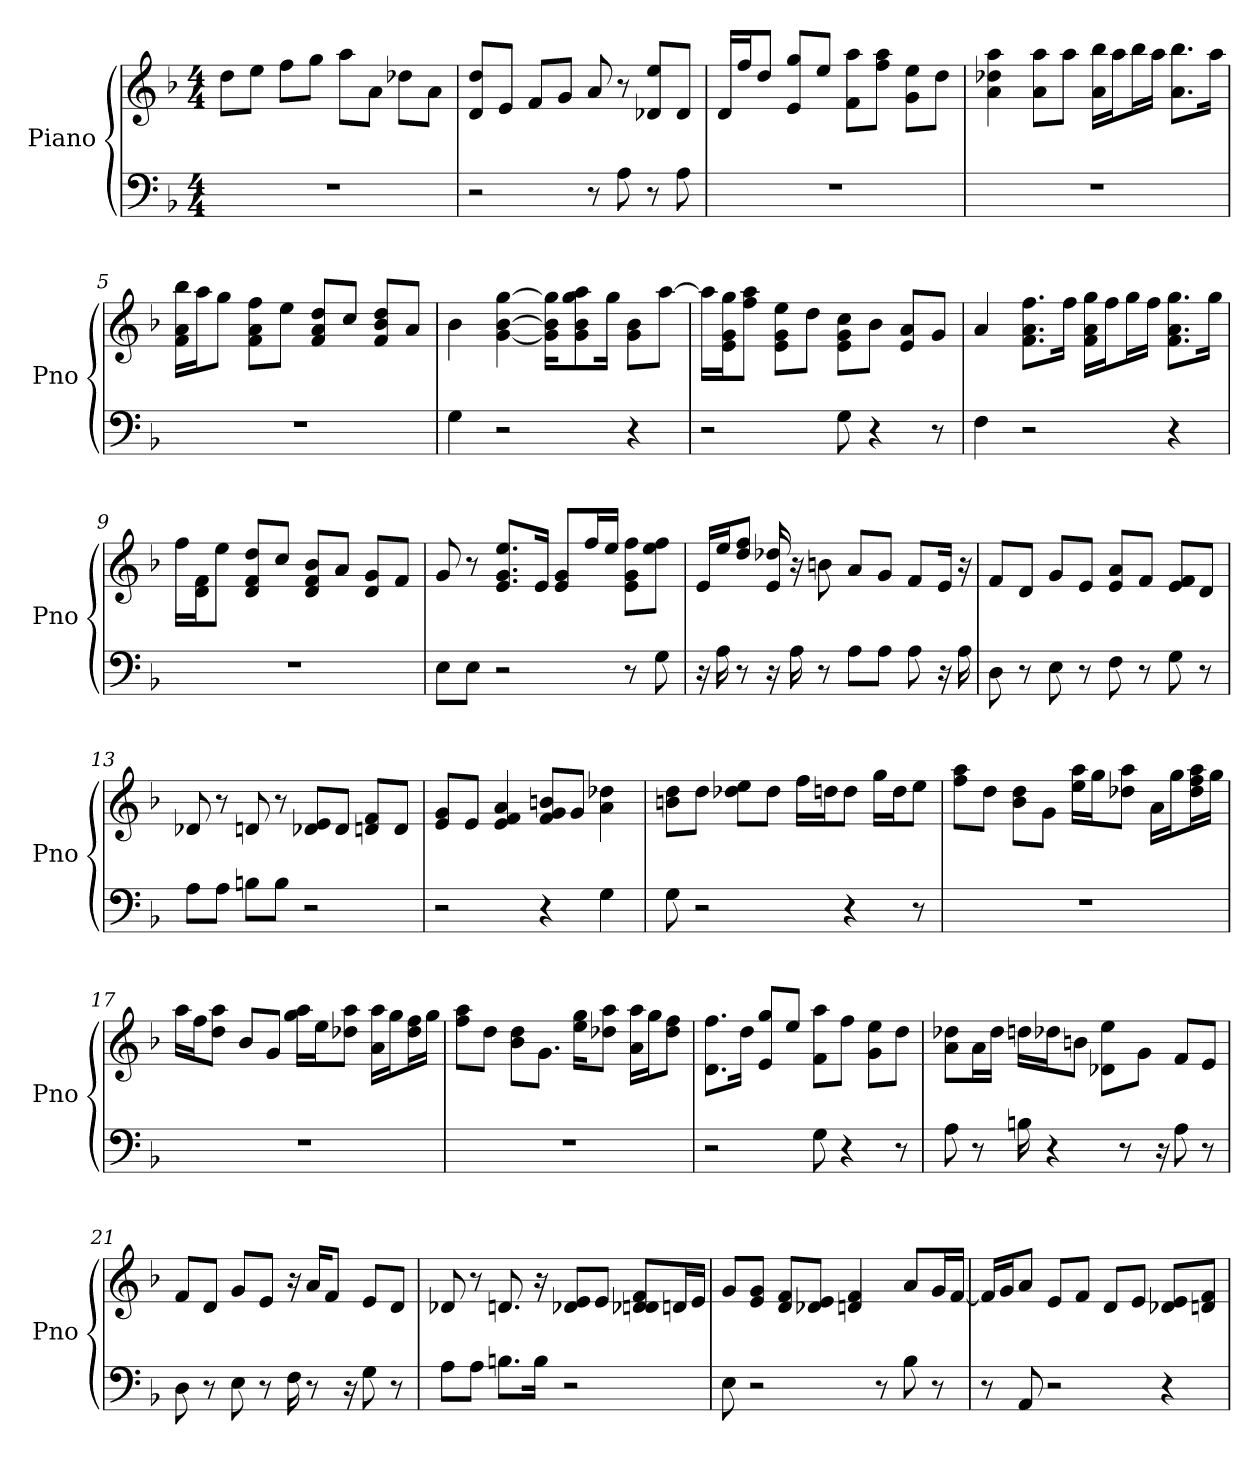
**kern	**kern
*part1	*part1
*staff2	*staff1
*I"Piano	*
*I'Pno	*
*clefF4	*clefG2
*k[b-]	*k[b-]
*F:	*F:
*M4/4	*M4/4
*MM200	*MM200
=1	=1
1r	8dd\L
.	8ee\J
.	8ff\L
.	8gg\J
.	8aa\L
.	8a\J
.	8dd-\L
.	8a\J
=2	=2
2r	8d/ 8dd/L
.	8e/J
.	8f/L
.	8g/J
8r	8a
8A	8r
8r	8d-/ 8ee/L
8A	8d-/J
=3	=3
1r	16d/LL
.	16ff/J
.	8dd/J
.	8e/ 8gg/L
.	8ee/J
.	8aa\ 8f\L
.	8aa\ 8ff\J
.	8g\ 8ee\L
.	8dd\J
=4	=4
1r	4aa 4dd- 4a
.	8aa\ 8a\L
.	8aa\J
.	16bb-\ 16a\LL
.	16aa\J
.	16bb-\L
.	16aa\JJ
.	8.bb-\ 8.a\L
.	16aa\Jk
=5	=5
1r	16bb-\ 16f\ 16a\LL
.	16aa\J
.	8gg\J
.	8a\ 8ff\ 8f\L
.	8ee\J
.	8f/ 8dd/ 8a/L
.	8cc/J
.	8b-/ 8f/ 8dd/L
.	8a/J
=6	=6
4G	4b-
2r	[4b- [4g [4gg
.	16b-]\ 16g]\ 16gg]\KL
.	8b-\ 8aa\ 8g\ 8gg\
.	16gg\Jk
4r	8b-\ 8g\L
.	[8aa\J
=7	=7
2r	16aa\LL]
.	16e\ 16g\ 16gg\J
.	8aa\ 8ff\J
.	8ee\ 8g\ 8e\L
.	8dd\J
8G	8cc\ 8g\ 8e\L
4r	8b-\J
.	8a/ 8e/L
8r	8g/J
=8	=8
4F	4a
2r	8.a\ 8.ff\ 8.f\L
.	16ff\Jk
.	16a\ 16gg\ 16f\LL
.	16ff\J
.	16gg\L
.	16ff\JJ
4r	8.gg\ 8.a\ 8.f\L
.	16gg\Jk
=9	=9
1r	16ff\LL
.	16d\ 16f\J
.	8ee\J
.	8d/ 8dd/ 8f/L
.	8cc/J
.	8d/ 8f/ 8b-/L
.	8a/J
.	8d/ 8g/L
.	8f/J
=10	=10
8E\L	8g
8E\J	8r
2r	8.ee/ 8.e/ 8.g/L
.	16e/Jk
.	8e/ 8g/L
.	16ff/L
.	16ee/JJ
8r	8g\ 8ff\ 8e\L
8G	8ff\ 8ee\J
=11	=11
16r	16e/LL
16A	16ee/J
8r	8ff/ 8dd/J
16r	16e 16dd-
16A	16r
8r	8b
8A\L	8a/L
8A\J	8g/J
8A	8f/L
16r	16e/Jk
16A	16r
=12	=12
8D	8f/L
8r	8d/J
8E	8g/L
8r	8e/J
8F	8e/ 8a/L
8r	8f/J
8G	8f/ 8e/L
8r	8d/J
=13	=13
8A\L	8d-
8A\J	8r
8B\L	8d
8B\J	8r
2r	8d-/ 8e/L
.	8d-/J
.	8d/ 8f/L
.	8d/J
=14	=14
2r	8g/ 8e/L
.	8e/J
.	4e 4a 4f
4r	8g/ 8b/ 8f/L
.	8g/J
4G	4a 4dd-
=15	=15
8G	8b\ 8dd\L
2r	8dd\J
.	8dd-\ 8ee\L
.	8dd-\J
.	16ff\LL
.	16dd\J
4r	8dd\J
.	16gg\LL
.	16dd\J
8r	8ee\J
=16	=16
1r	8aa\ 8ff\L
.	8dd\J
.	8dd\ 8b-\L
.	8g\J
.	16aa\ 16ee\LL
.	16gg\J
.	8dd-\ 8aa\J
.	16a\LL
.	16gg\J
.	16aa\ 16dd-\ 16ff\L
.	16gg\JJ
=17	=17
1r	16aa\LL
.	16ff\J
.	8dd\ 8aa\J
.	8b-/L
.	8g/J
.	16gg\ 16aa\LL
.	16ee\J
.	8dd-\ 8aa\J
.	16a\ 16aa\LL
.	16gg\J
.	16dd-\ 16ff\L
.	16gg\JJ
=18	=18
1r	8ff\ 8aa\L
.	8dd\J
.	8dd\ 8b-\L
.	8.g\J
.	16ee\ 16gg\KL
.	8aa\ 8dd-\J
.	16aa\ 16a\LL
.	16gg\J
.	8ff\ 8dd-\J
=19	=19
2r	8.ff\ 8.d\L
.	16dd\Jk
.	8e/ 8gg/L
.	8ee/J
8G	8aa\ 8f\L
4r	8ff\J
.	8g\ 8ee\L
8r	8dd\J
=20	=20
8A	8dd-\ 8a\L
8r	16a\L
.	16dd-\JJ
16B	16dd\LL
4r	16dd-\J
.	8b\J
.	8ee\ 8d-\L
8r	.
.	8g\J
16r	.
8A	8f/L
8r	8e/J
=21	=21
8D	8f/L
8r	8d/J
8E	8g/L
8r	8e/J
16F	16r
8r	16a/KL
.	8f/J
16r	.
8G	8e/L
8r	8d/J
=22	=22
8A\L	8d-
8A\J	8r
8.B\L	8.d
16B\Jk	16r
2r	8e/ 8d-/L
.	8e/J
.	8d/ 8f/ 8d-/L
.	16d/L
.	16e/JJ
=23	=23
8E	8g/L
2r	8g/ 8e/J
.	8f/ 8d/L
.	8d-/ 8e/J
.	4d 4f
8r	.
8B-	8a/L
8r	16g/L
.	[16f/JJ
=24	=24
8r	16f/LL]
.	16g/J
8AA	8a/J
2r	8e/L
.	8f/J
.	8d/L
.	8e/J
4r	8e/ 8d-/L
.	8f/ 8d/J
=	=
*-	*-
